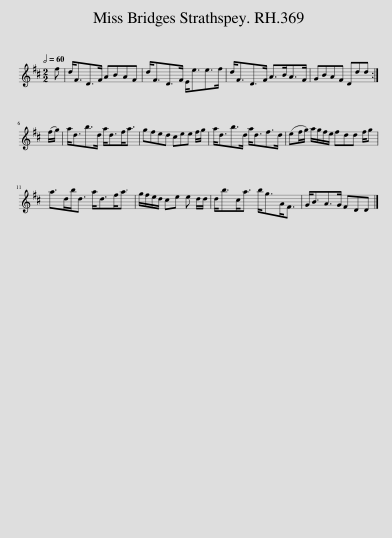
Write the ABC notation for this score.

X:1
L:1/8
Q:1/2=60
M:2/2
I:linebreak $
K:D
V:1 treble
V:1
 f | d<FD>F ABAF | d<FD>F E<ee>f | d<FD>F A>BA>F | GBAF Ddd :|$ %5
 (f/g/) | a<db>d a<df<a | gfed cee f/g/ | a<db>d a<df>d | (ef/g/) a/g/f/e/ fdd f/g |$ %10
 a>db<d a<df<a | g/f/e/d/ ce e d/d/ | d<bc<a b<gA<F | G<BA>G FDD |] %14
